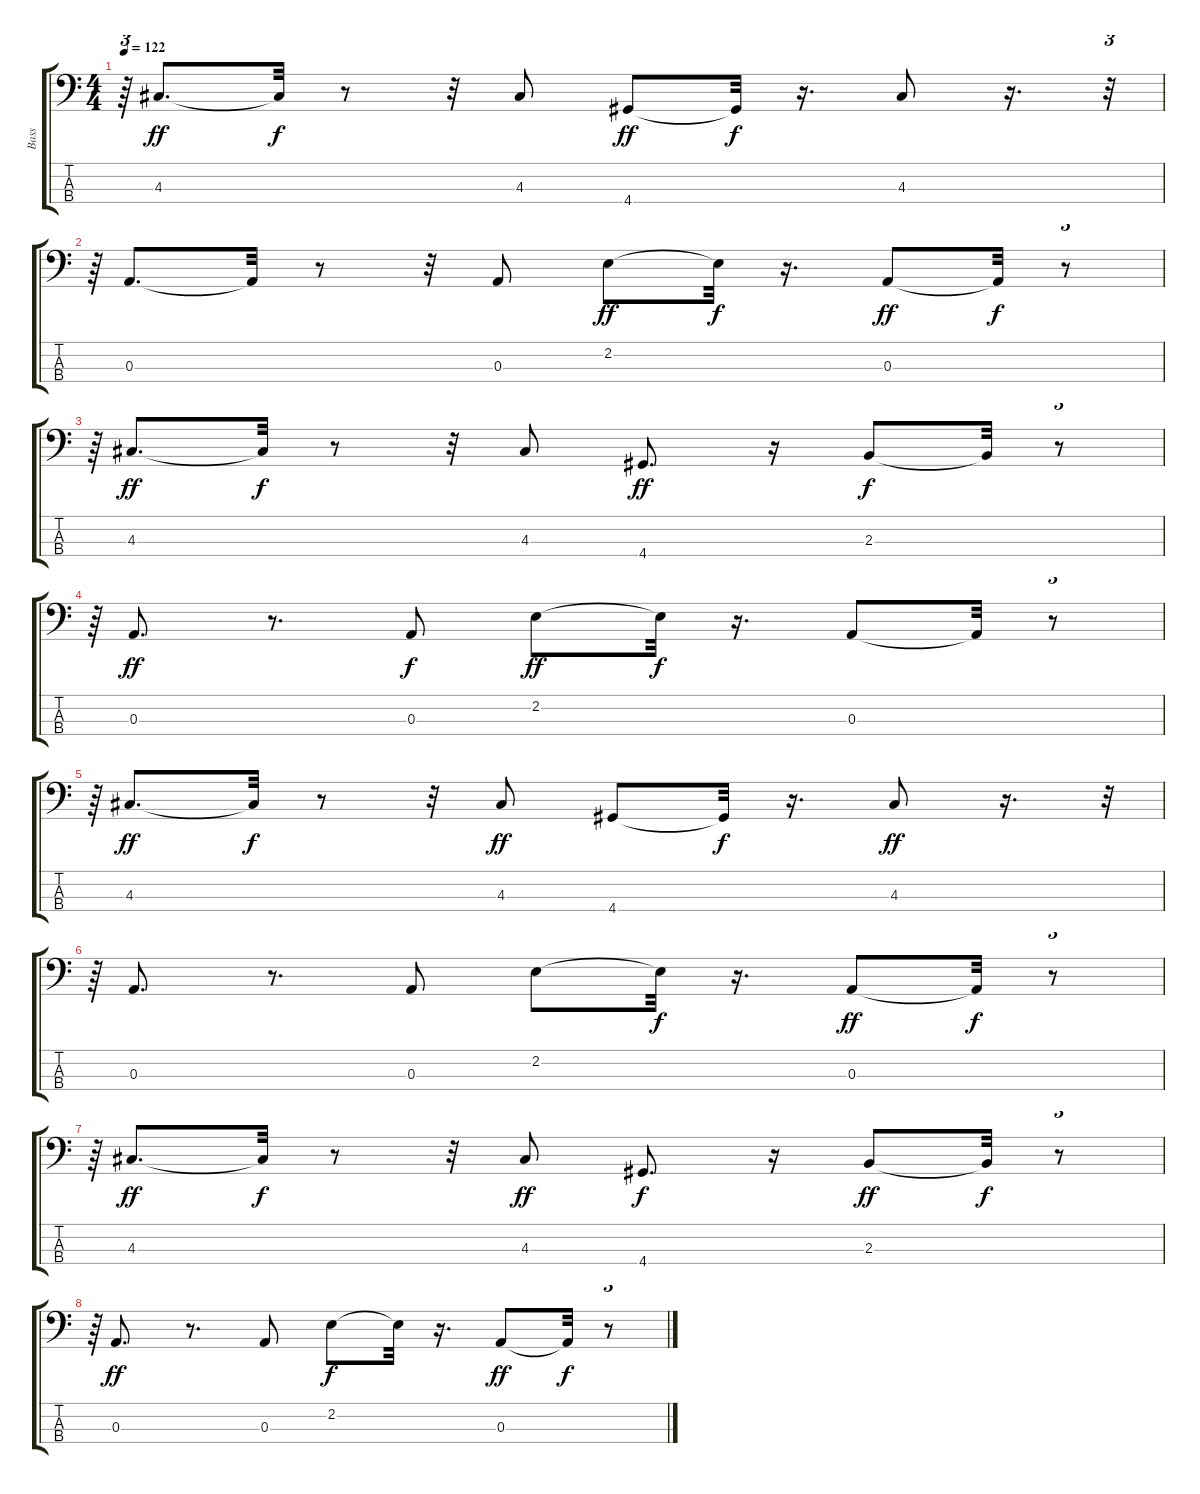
\track ("Bass" "Bass") {instrument fretlessbass}
\staff {score tabs}
\tuning (G2 D2 A1 E1) {hide}
\ts (4 4)
\tempo 122
\clef f4
\ks c
r.64{tu (3 2) dy f} 4.3.8{d dy ff} 4.3{t}.32{dy f} r.8 r.32 4.3.8 4.4.8{dy ff} 4.4{t}.32{dy f} r.16{d} 4.3.8 r.16{d} r.32{tu (3 2)} |
r.64{tu (3 2)} 0.3.8{d} 0.3{t}.32 r.8 r.32 0.3.8 2.2.8{dy ff} 2.2{t}.32{dy f} r.16{d} 0.3.8{dy ff} 0.3{t}.32{dy f} r.8{tu (3 2)} |
r.64{tu (3 2)} 4.3.8{d dy ff} 4.3{t}.32{dy f} r.8 r.32 4.3.8 4.4.8{d dy ff} r.16 2.3.8{dy f} 2.3{t}.32 r.8{tu (3 2)} |
r.64{tu (3 2)} 0.3.8{d dy ff} r.8{d} 0.3.8{dy f} 2.2.8{dy ff} 2.2{t}.32{dy f} r.16{d} 0.3.8 0.3{t}.32 r.8{tu (3 2)} |
r.64{tu (3 2)} 4.3.8{d dy ff} 4.3{t}.32{dy f} r.8 r.32 4.3.8{dy ff} 4.4.8 4.4{t}.32{dy f} r.16{d} 4.3.8{dy ff} r.16{d} r.32{tu (3 2)} |
r.64{tu (3 2)} 0.3.8{d} r.8{d} 0.3.8 2.2.8 2.2{t}.32{dy f} r.16{d} 0.3.8{dy ff} 0.3{t}.32{dy f} r.8{tu (3 2)} |
r.64{tu (3 2)} 4.3.8{d dy ff} 4.3{t}.32{dy f} r.8 r.32 4.3.8{dy ff} 4.4.8{d dy f} r.16 2.3.8{dy ff} 2.3{t}.32{dy f} r.8{tu (3 2)} |
r.64{tu (3 2)} 0.3.8{d dy ff} r.8{d} 0.3.8 2.2.8{dy f} 2.2{t}.32 r.16{d} 0.3.8{dy ff} 0.3{t}.32{dy f} r.8{tu (3 2)}
